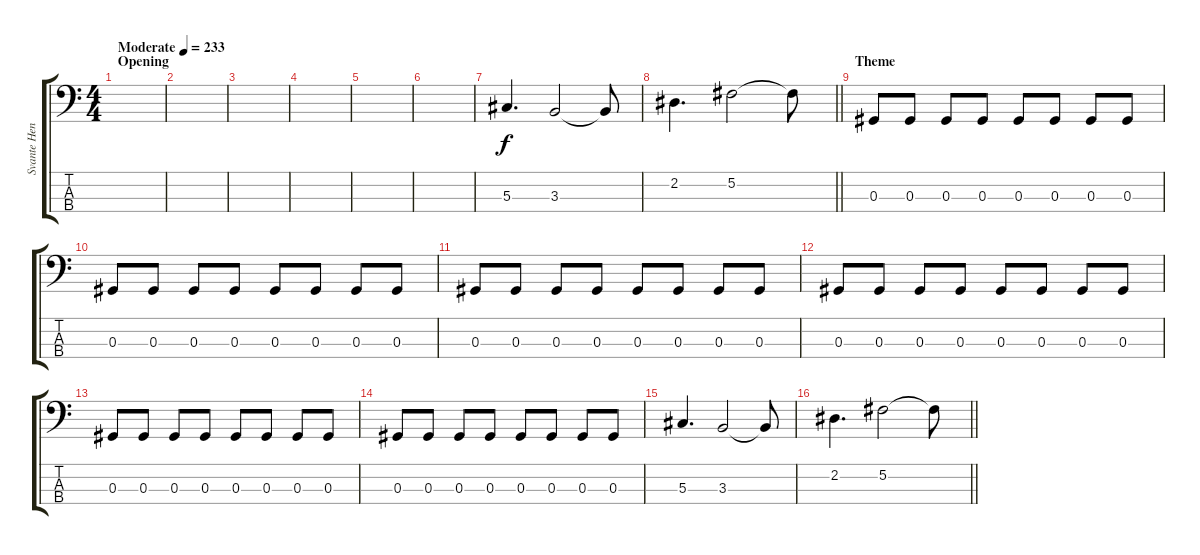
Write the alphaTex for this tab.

\track ("Svante Henrysson" "Svante Hen") {instrument electricbassfinger}
\staff {score tabs}
\tuning (Gb2 Db2 Ab1 Eb1) {hide}
\ts (4 4)
\section ("" "Opening")
\tempo (233 "Moderate")
\clef f4
\ks c
|
|
|
|
|
|
5.3.4{d} 3.3.2 3.3{t}.8 |
\barLineRight lightlight
2.2.4{d} 5.2.2 5.2{t}.8 |
\section ("" "Theme")
0.3.8 0.3.8 0.3.8 0.3.8 0.3.8 0.3.8 0.3.8 0.3.8 |
0.3.8 0.3.8 0.3.8 0.3.8 0.3.8 0.3.8 0.3.8 0.3.8 |
0.3.8 0.3.8 0.3.8 0.3.8 0.3.8 0.3.8 0.3.8 0.3.8 |
0.3.8 0.3.8 0.3.8 0.3.8 0.3.8 0.3.8 0.3.8 0.3.8 |
0.3.8 0.3.8 0.3.8 0.3.8 0.3.8 0.3.8 0.3.8 0.3.8 |
0.3.8 0.3.8 0.3.8 0.3.8 0.3.8 0.3.8 0.3.8 0.3.8 |
5.3.4{d} 3.3.2 3.3{t}.8 |
\barLineRight lightlight
2.2.4{d} 5.2.2 5.2{t}.8
